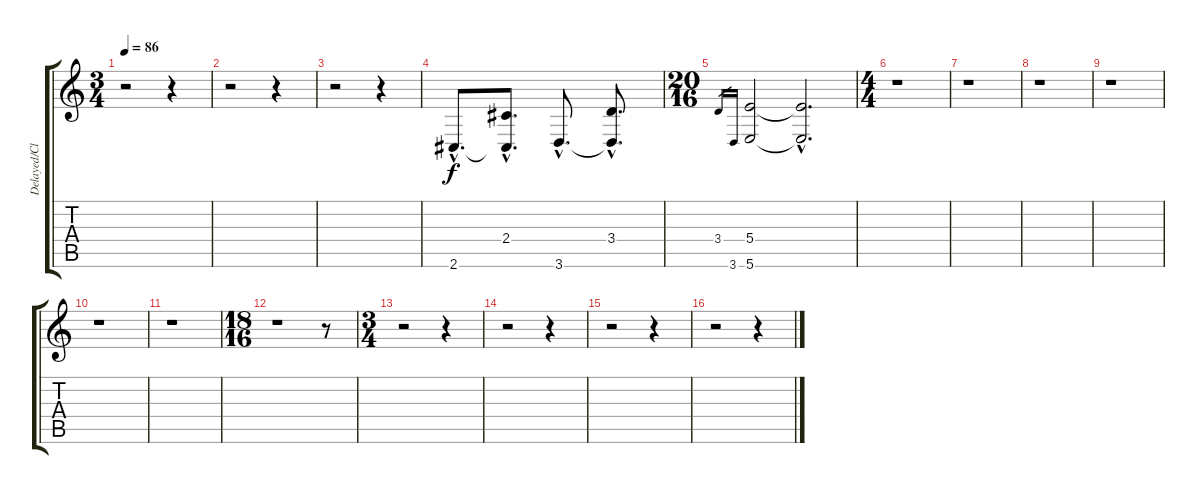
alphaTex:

\track ("Delayed/Clean Guitar" "Delayed/Cl") {instrument electricguitarjazz}
\staff {score tabs}
\tuning (Db4 Ab3 E3 B2 Gb2 B1) {hide}
\ts (3 4)
\tempo 86
\clef g2
\ks c
r.2{dy p} r.4 |
r.2 r.4 |
r.2 r.4 |
2.6{hac}.8{d dy f volume 13 instrument electricguitarclean} (2.4{hac} 2.6{hac t}).8{d} 3.6{hac}.8{d} (3.4{hac} 3.6{hac t}).8{d} |
\ts (20 16)
3.4.16{gr} 3.6.16{gr} (5.4 5.6).2 (5.4{hac t} 5.6{hac t}).2{d} |
\ts (4 4)
r.1 |
r.1 |
r.1 |
r.1 |
r.1 |
r.1 |
\ts (18 16)
r.1 r.8 |
\ts (3 4)
r.2 r.4 |
r.2 r.4 |
r.2 r.4 |
r.2 r.4
